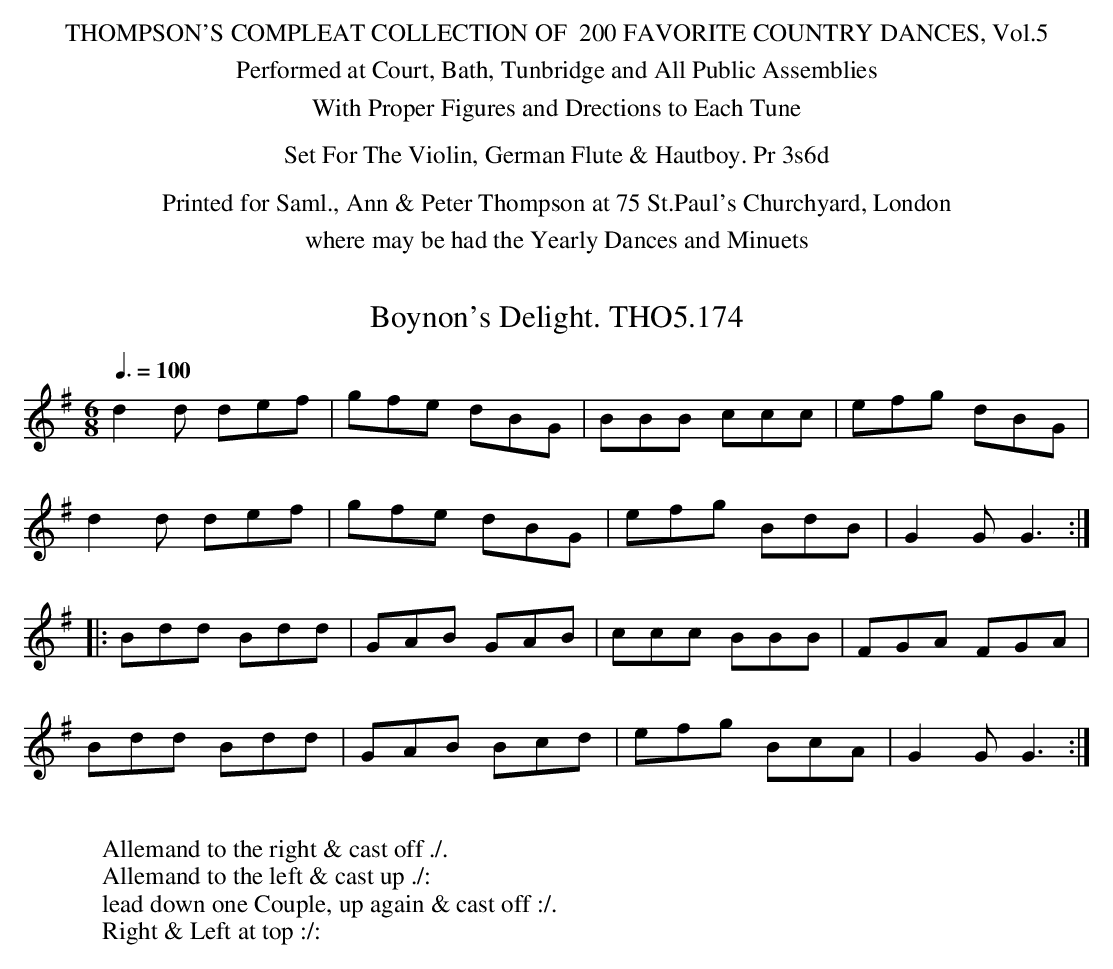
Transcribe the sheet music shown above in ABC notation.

X:1
T:Boynon's Delight. THO5.174
M:6/8
L:1/8
Q:3/8=100
K:G
d2d def|gfe dBG|BBB ccc|efg dBG|
d2d def|gfe dBG|efg BdB|G2G G3:|
|:Bdd Bdd|GAB GAB|ccc BBB|FGA FGA|
Bdd Bdd|GAB Bcd|efg BcA|G2G G3:|
W:
W:Allemand to the right & cast off ./.
W:Allemand to the left & cast up ./:
W:lead down one Couple, up again & cast off :/.
W:Right & Left at top :/:
